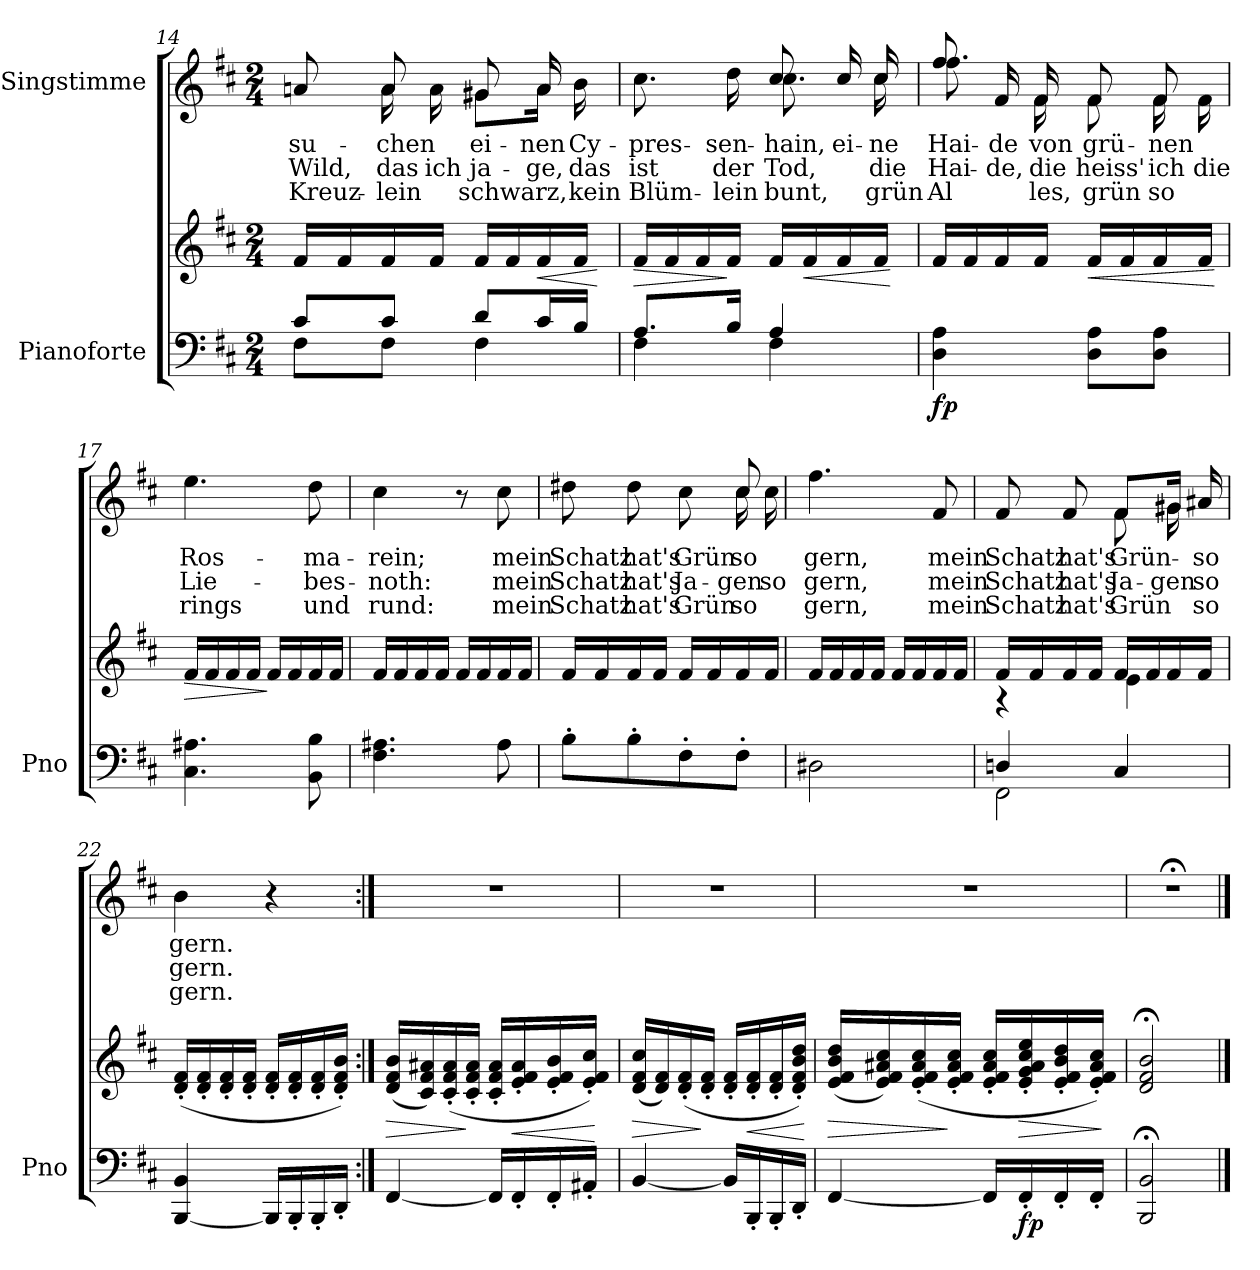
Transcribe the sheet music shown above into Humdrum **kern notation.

**kern	**kern	**dynam	**kern	**text	**text	**text
*part2	*part2	*part2	*part1	*part1	*part1	*part1
*staff3	*staff2	*staff2/3	*staff1	*staff1	*staff1	*staff1
*I"Pianoforte	*	*	*I"Singstimme	*	*	*
*I'Pno	*	*	*	*	*	*
*clefF4	*clefG2	*	*clefG2	*	*	*
*k[f#c#]	*k[f#c#]	*	*k[f#c#]	*	*	*
*M2/4	*M2/4	*	*M2/4	*	*	*
=14	=14	=14	=14	=14	=14	=14
*^	*	*	*^	*	*	*
8c#/L	8F#\L	16f#/LL	.	8an/	8ryy	su-	Wild,	Kreuz-
.	.	16f#/	.	.	.	.	.	.
8c#/J	8F#\J	16f#/	.	16a\	8a/	-chen	das	-lein
.	.	16f#/JJ	.	16a\	.	.	ich	.
8d/L	4F#\	16f#/LL	.	8g#X/	8g#\L	ei-	ja-	schwarz,
.	.	16f#/	.	.	.	.	.	.
!	!	!	!LO:HP:b	!	!	!	!	!
16c#/L	.	16f#/	<	16a/	16a\Jk	-nen	-ge,	.
16B/JJ	.	16f#/JJ	.	16b\	16ryy	Cy-	das	kein
*v	*v	*	*	*v	*v	*	*	*
.	.	[	.	.	.	.
=15	=15	=15	=15	=15	=15	=15
*^	*	*	*	*	*	*
!	!	!	!LO:HP:b	!	!	!	!
*	*	*	*	*^	*	*	*
8.A/L	4F#\	16f#/LL	>	8.cc#\	4ryy	-pres-	ist	Blüm-
.	.	16f#/	.	.	.	.	.	.
.	.	16f#/	.	.	.	.	.	.
16B/Jk	.	16f#/JJ	]	16dd\	.	-sen-	der	-lein
4A/	4F#\	16f#/LL	.	8cc#/	8.cc#\	-hain,	Tod,	bunt,
!	!	!	!LO:HP:b	!	!	!	!	!
.	.	16f#/	<	.	.	.	.	.
.	.	16f#/	.	16cc#/	.	ei-	.	.
.	.	16f#/JJ	.	16cc#/	16cc#\	-ne	die	grün
*v	*v	*	*	*v	*v	*	*	*
.	.	[	.	.	.	.
=16	=16	=16	=16	=16	=16	=16
*	*	*	*^	*	*	*
!	!	!LO:DY:b=2	!	!	!	!	!
4D\ 4A\	16f#/LL	fp	8ff#/	8.ff#\	Hai-	Hai-	Al-
.	16f#/	.	.	.	.	.	.
.	16f#/	.	16f#/	.	-de	-de,	--
.	16f#/JJ	.	16f#/	16f#\	von	die	les,
!	!	!LO:HP:b	!	!	!	!	!
8D\ 8A\L	16f#/LL	<	8f#/	8f#\	grü-	heiss'	grün
.	16f#/	.	.	.	.	.	.
8D\ 8A\J	16f#/	.	16f#\	8f#/	-nen	ich	so
.	16f#/JJ	.	16f#\	.	.	die	.
*	*	*	*v	*v	*	*	*
.	.	[	.	.	.	.
=17	=17	=17	=17	=17	=17	=17
!	!	!LO:HP:b	!	!	!	!
4.C#\ 4.A#X\	16f#/LL	>	4.ee\	Ros-	Lie-	rings
.	16f#/	.	.	.	.	.
.	16f#/	.	.	.	.	.
.	16f#/JJ	.	.	.	.	.
.	16f#/LL	]	.	.	.	.
.	16f#/	.	.	.	.	.
8BB\ 8B\	16f#/	.	8dd\	-ma-	-bes-	und
.	16f#/JJ	.	.	.	.	.
=18	=18	=18	=18	=18	=18	=18
4.F#\ 4.A#X\	16f#/LL	.	4cc#\	-rein;	-noth:	rund:
.	16f#/	.	.	.	.	.
.	16f#/	.	.	.	.	.
.	16f#/JJ	.	.	.	.	.
.	16f#/LL	.	8r	.	.	.
.	16f#/	.	.	.	.	.
8A#\	16f#/	.	8cc#\	mein	mein	mein
.	16f#/JJ	.	.	.	.	.
=19	=19	=19	=19	=19	=19	=19
*	*	*	*^	*	*	*
8B'\L	16f#/LL	.	8dd#X\	4.ryy	Schatz	Schatz	Schatz
.	16f#/	.	.	.	.	.	.
8B'\	16f#/	.	8dd#\	.	hat's	hat's	hat's
.	16f#/JJ	.	.	.	.	.	.
8F#'\	16f#/LL	.	8cc#\	.	Grün	Ja-	Grün
.	16f#/	.	.	.	.	.	.
8F#'\J	16f#/	.	16cc#\	8cc#/	so	-gen	so
.	16f#/JJ	.	16cc#\	.	.	so	.
*	*	*	*v	*v	*	*	*
=20	=20	=20	=20	=20	=20	=20
2D#X\	16f#/LL	.	4.ff#\	gern,	gern,	gern,
.	16f#/	.	.	.	.	.
.	16f#/	.	.	.	.	.
.	16f#/JJ	.	.	.	.	.
.	16f#/LL	.	.	.	.	.
.	16f#/	.	.	.	.	.
.	16f#/	.	8f#/	mein	mein	mein
.	16f#/JJ	.	.	.	.	.
=21	=21	=21	=21	=21	=21	=21
*^	*^	*	*^	*	*	*
4Dn/	2FF#\	16f#/LL	4r	.	8f#/	4ryy	Schatz	Schatz	Schatz
.	.	16f#/	.	.	.	.	.	.	.
.	.	16f#/	.	.	8f#/	.	hat's	hat's	hat's
.	.	16f#/JJ	.	.	.	.	.	.	.
4C#/	.	16f#/LL	4e\	.	8f#/L	8f#\	Grün-	Ja-	Grün
.	.	16f#/	.	.	.	.	.	.	.
.	.	16f#/	.	.	16g#X/Jk	16g#\	.	-gen	.
.	.	16f#/JJ	.	.	16a#X/	16ryy	-so	so	so
*v	*v	*	*	*	*v	*v	*	*	*
*	*v	*v	*	*	*	*	*
=22	=22	=22	=22	=22	=22	=22
[4BBB/ 4BB/	(16d/' 16f#/'LL	.	4b\	gern.	gern.	gern.
.	16d/' 16f#/'	.	.	.	.	.
.	16d/' 16f#/'	.	.	.	.	.
.	16d/' 16f#/'JJ	.	.	.	.	.
16BBB/LL]	16d/' 16f#/'LL	.	4r	.	.	.
16BBB'/	16d/' 16f#/'	.	.	.	.	.
16BBB'/	16d/' 16f#/'	.	.	.	.	.
16DD'/JJ	16d/' 16f#/' 16b/'JJ)	.	.	.	.	.
=23:|!	=23:|!	=23:|!	=23:|!	=23:|!	=23:|!	=23:|!
!	!	!LO:HP:b	!	!	!	!
[4FF#/	(16d/ 16f#/ 16b/LL	>	2r	.	.	.
.	16c#/ 16f#/ 16a#X/)	.	.	.	.	.
.	(16c#/' 16f#/' 16a#/'	.	.	.	.	.
.	16c#/' 16f#/' 16a#/'JJ	]	.	.	.	.
16FF#/LL]	16c#/' 16f#/' 16a#/'LL	.	.	.	.	.
!	!	!LO:HP:b	!	!	!	!
16FF#'/	16e/' 16f#/' 16a#/'	<	.	.	.	.
16FF#'/	16e/' 16f#/' 16b/'	.	.	.	.	.
16AA#X'/JJ	16e/' 16f#/' 16cc#/'JJ)	.	.	.	.	.
.	.	[	.	.	.	.
=24	=24	=24	=24	=24	=24	=24
!	!	!LO:HP:b	!	!	!	!
[4BB/	(16d/ 16f#/ 16cc#/LL	>	2r	.	.	.
.	16d/ 16f#/)	.	.	.	.	.
.	(16d/' 16f#/'	.	.	.	.	.
.	16d/' 16f#/'JJ	]	.	.	.	.
16BB/LL]	16d/' 16f#/'LL	.	.	.	.	.
!	!	!LO:HP:b	!	!	!	!
16BBB'/	16d/' 16f#/'	<	.	.	.	.
16BBB'/	16d/' 16f#/'	.	.	.	.	.
16DD'/JJ	16d/' 16f#/' 16b/' 16dd/'JJ)	.	.	.	.	.
.	.	[	.	.	.	.
=25	=25	=25	=25	=25	=25	=25
!	!	!LO:HP:b	!	!	!	!
[4FF#/	(16e/ 16f#/ 16b/ 16dd/LL	>	2r	.	.	.
.	16e/ 16f#/ 16a#X/ 16cc#/)	.	.	.	.	.
.	(16e/' 16f#/' 16a#/' 16cc#/'	.	.	.	.	.
.	16e/' 16f#/' 16a#/' 16cc#/'JJ	]	.	.	.	.
16FF#/LL]	16e/' 16f#/' 16a#/' 16cc#/'LL	.	.	.	.	.
!	!	!LO:HP:b	!	!	!	!
!	!	!LO:DY:n=1:b=2	!	!	!	!
16FF#'/	16e/' 16g/' 16a#/' 16cc#/' 16ee/'	> fp	.	.	.	.
16FF#'/	16e/' 16f#/' 16b/' 16dd/'	.	.	.	.	.
16FF#'/JJ	16e/' 16f#/' 16a#/' 16cc#/'JJ)	.	.	.	.	.
.	.	]	.	.	.	.
=26	=26	=26	=26	=26	=26	=26
2BBB/;< 2BB/;<	2d/;< 2f#/;< 2b/;<	.	2r;<	.	.	.
==	==	==	==	==	==	==
*-	*-	*-	*-	*-	*-	*-
